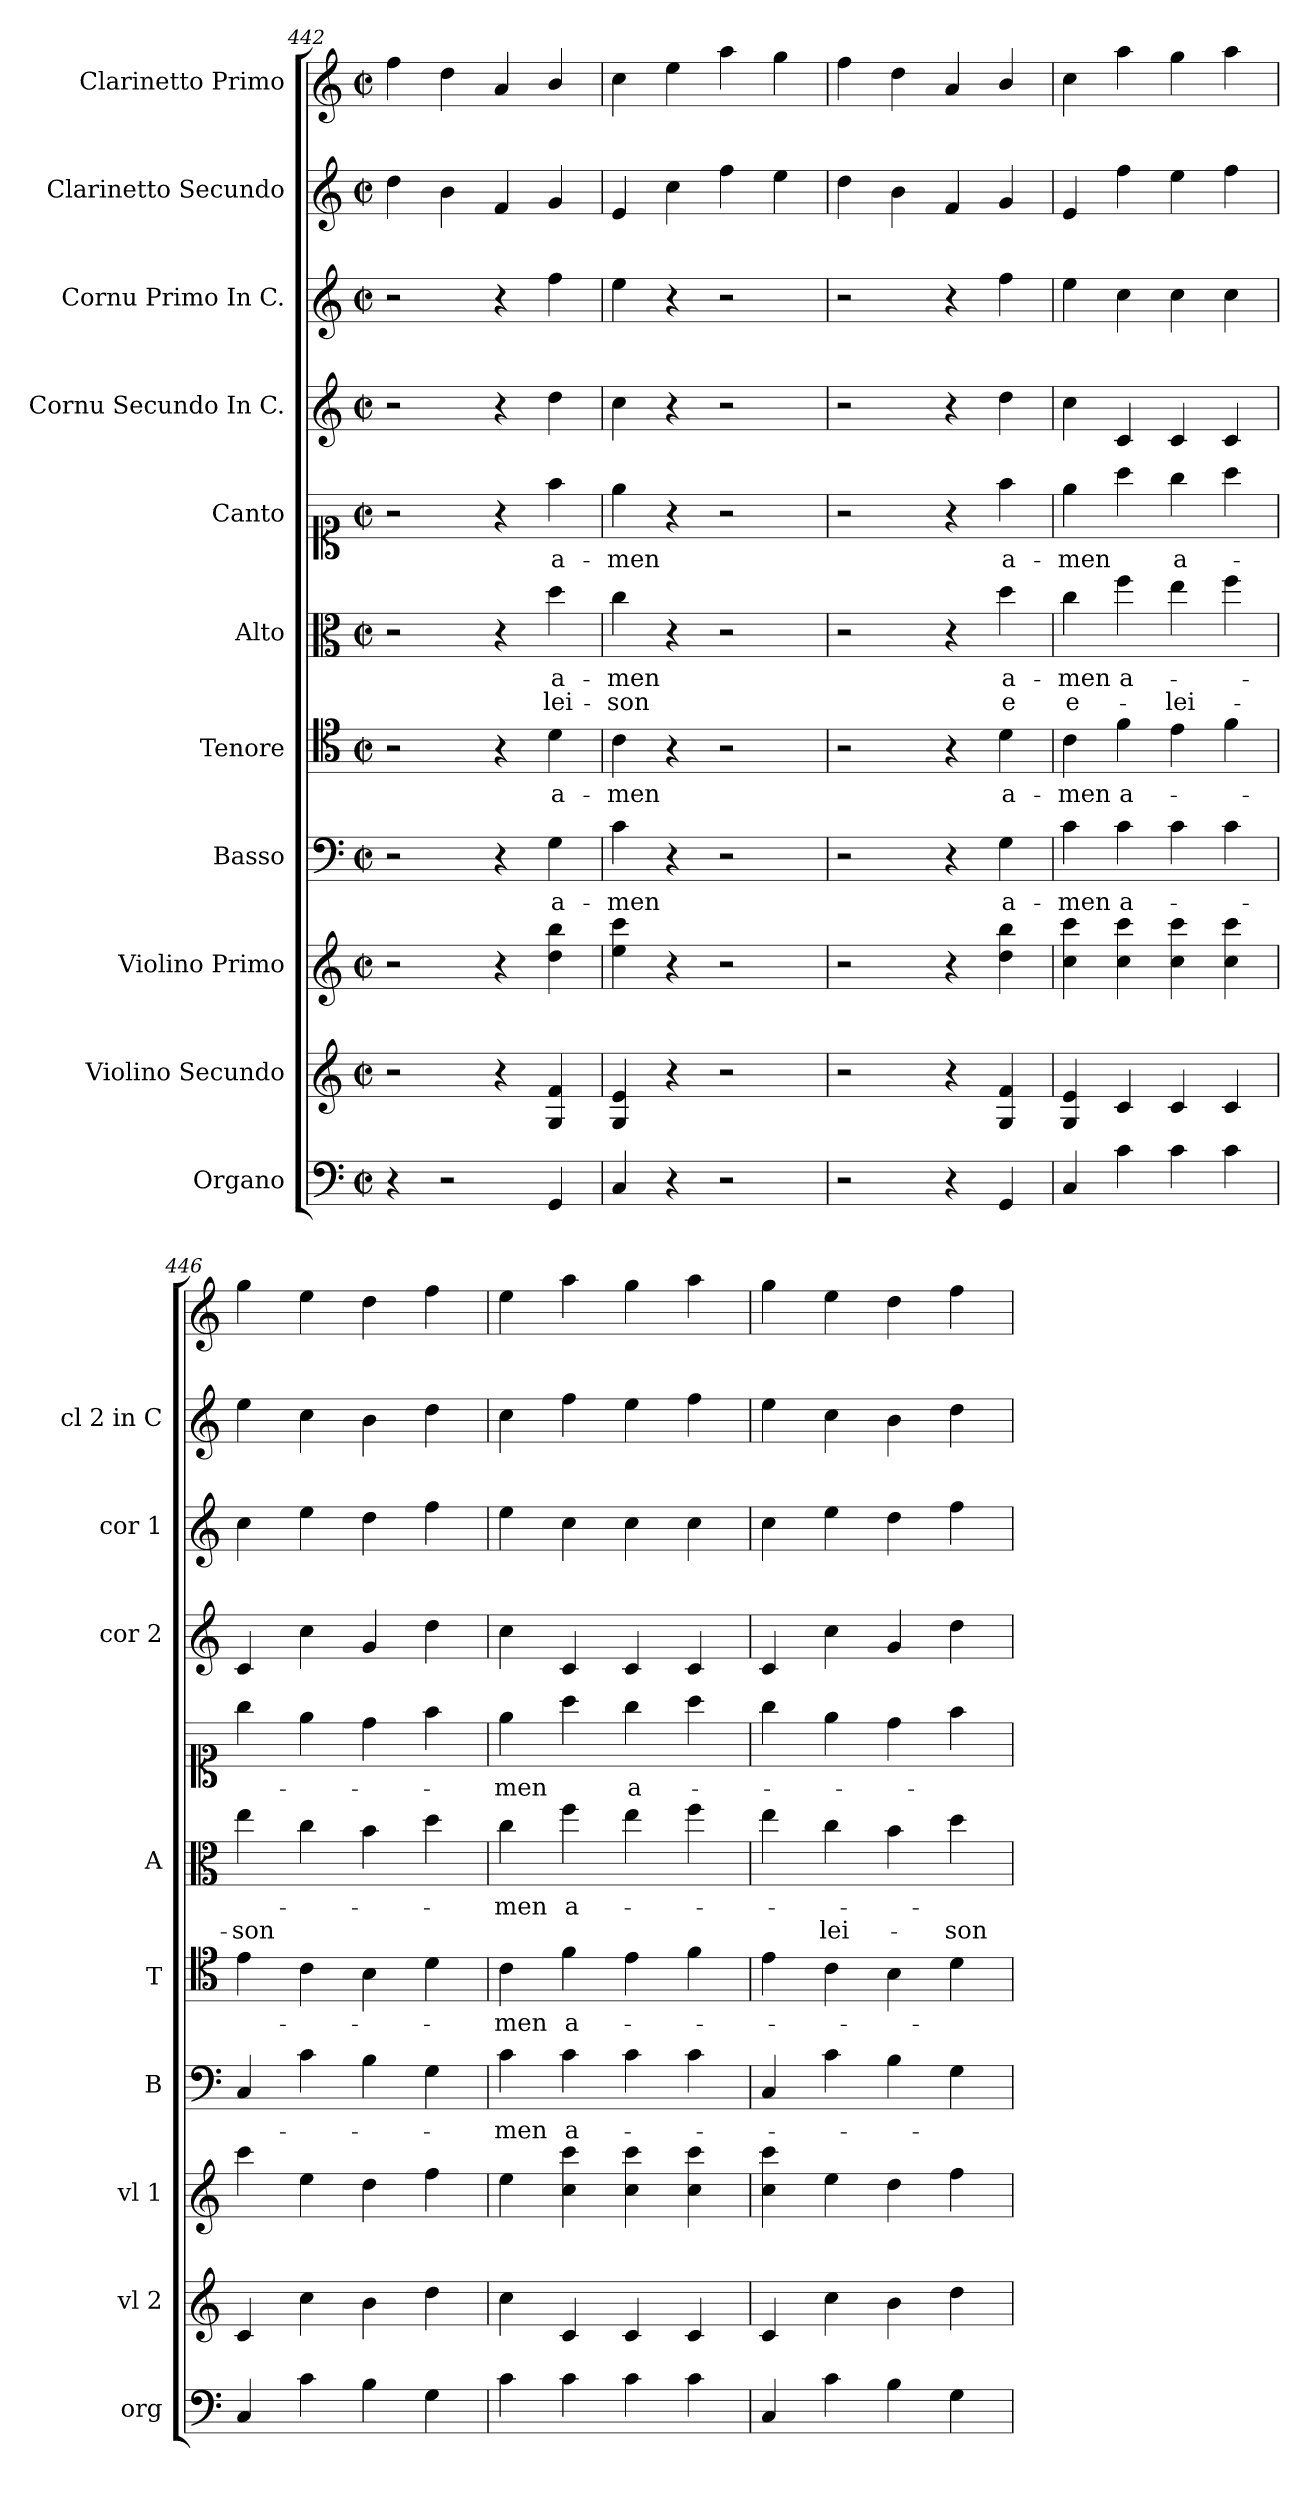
**kern	**kern	**kern	**kern	**text	**kern	**text	**kern	**text	**text	**kern	**text	**kern	**kern	**kern	**kern
*part11	*part10	*part9	*part8	*part8	*part7	*part7	*part6	*part6	*part6	*part5	*part5	*part4	*part3	*part2	*part1
*staff11	*staff10	*staff9	*staff8	*staff8	*staff7	*staff7	*staff6	*staff6	*staff6	*staff5	*staff5	*staff4	*staff3	*staff2	*staff1
*I"Organo	*I"Violino Secundo	*I"Violino Primo	*I"Basso	*	*I"Tenore	*	*I"Alto	*	*	*I"Canto	*	*I"Cornu Secundo In C.	*I"Cornu Primo In C.	*I"Clarinetto Secundo	*I"Clarinetto Primo
*I'org	*I'vl 2	*I'vl 1	*I'B	*	*I'T	*	*I'A	*	*	*	*	*I'cor 2	*I'cor 1	*I'cl 2 in C	*
*clefF4	*clefG2	*clefG2	*clefF4	*	*clefC4	*	*clefC3	*	*	*clefC1	*	*clefG2	*clefG2	*clefG2	*clefG2
*k[]	*k[]	*k[]	*k[]	*	*k[]	*	*k[]	*	*	*k[]	*	*k[]	*k[]	*k[]	*k[]
*M2/2	*M2/2	*M2/2	*M2/2	*	*M2/2	*	*M2/2	*	*	*M2/2	*	*M2/2	*M2/2	*M2/2	*M2/2
*met(c|)	*met(c|)	*met(c|)	*met(c|)	*	*met(c|)	*	*met(c|)	*	*	*met(c|)	*	*met(c|)	*met(c|)	*met(c|)	*met(c|)
=442	=442	=442	=442	=442	=442	=442	=442	=442	=442	=442	=442	=442	=442	=442	=442
4r	2r	2r	2r	.	2r	.	2r	.	.	2r	.	2r	2r	4dd\	4ff\
2r	.	.	.	.	.	.	.	.	.	.	.	.	.	4b\	4dd\
.	4r	4r	4r	.	4r	.	4r	.	.	4r	.	4r	4r	4f/	4a/
4GG/	4G/ 4f/	4dd\ 4bb\	4G\	a-	4d\	a-	4dd\	a-	lei-	4ff\	a-	4dd\	4ff\	4g/	4b/
=443	=443	=443	=443	=443	=443	=443	=443	=443	=443	=443	=443	=443	=443	=443	=443
4C/	4G/ 4e/	4ee\ 4ccc\	4c\	-men	4c\	-men	4cc\	-men	-son	4ee\	-men	4cc\	4ee\	4e/	4cc\
4r	4r	4r	4r	.	4r	.	4r	.	.	4r	.	4r	4r	4cc\	4ee\
2r	2r	2r	2r	.	2r	.	2r	.	.	2r	.	2r	2r	4ff\	4aa\
.	.	.	.	.	.	.	.	.	.	.	.	.	.	4ee\	4gg\
=444	=444	=444	=444	=444	=444	=444	=444	=444	=444	=444	=444	=444	=444	=444	=444
2r	2r	2r	2r	.	2r	.	2r	.	.	2r	.	2r	2r	4dd\	4ff\
.	.	.	.	.	.	.	.	.	.	.	.	.	.	4b\	4dd\
4r	4r	4r	4r	.	4r	.	4r	.	.	4r	.	4r	4r	4f/	4a/
4GG/	4G/ 4f/	4dd\ 4bb\	4G\	a-	4d\	a-	4dd\	a-	e	4ff\	a-	4dd\	4ff\	4g/	4b/
=445	=445	=445	=445	=445	=445	=445	=445	=445	=445	=445	=445	=445	=445	=445	=445
4C/	4G/ 4e/	4cc\ 4ccc\	4c\	-men	4c\	-men	4cc\	-men	e-	4ee\	-men	4cc\	4ee\	4e/	4cc\
4c\	4c/	4cc\ 4ccc\	4c\	a-	4f\	a-	4ff\	a-	.	4aa\	.	4c/	4cc\	4ff\	4aa\
4c\	4c/	4cc\ 4ccc\	4c\	.	4e\	.	4ee\	.	-lei-	4gg\	a-	4c/	4cc\	4ee\	4gg\
4c\	4c/	4cc\ 4ccc\	4c\	.	4f\	.	4ff\	.	.	4aa\	.	4c/	4cc\	4ff\	4aa\
=446	=446	=446	=446	=446	=446	=446	=446	=446	=446	=446	=446	=446	=446	=446	=446
4C/	4c/	4ccc\	4C/	.	4e\	.	4ee\	.	-son	4gg\	.	4c/	4cc\	4ee\	4gg\
4c\	4cc\	4ee\	4c\	.	4c\	.	4cc\	.	.	4ee\	.	4cc\	4ee\	4cc\	4ee\
4B\	4b\	4dd\	4B\	.	4B\	.	4b\	.	.	4dd\	.	4g/	4dd\	4b\	4dd\
4G\	4dd\	4ff\	4G\	.	4d\	.	4dd\	.	.	4ff\	.	4dd\	4ff\	4dd\	4ff\
=447	=447	=447	=447	=447	=447	=447	=447	=447	=447	=447	=447	=447	=447	=447	=447
4c\	4cc\	4ee\	4c\	-men	4c\	-men	4cc\	-men	.	4ee\	-men	4cc\	4ee\	4cc\	4ee\
4c\	4c/	4cc\ 4ccc\	4c\	a-	4f\	a-	4ff\	a-	.	4aa\	.	4c/	4cc\	4ff\	4aa\
4c\	4c/	4cc\ 4ccc\	4c\	.	4e\	.	4ee\	.	.	4gg\	a-	4c/	4cc\	4ee\	4gg\
4c\	4c/	4cc\ 4ccc\	4c\	.	4f\	.	4ff\	.	.	4aa\	.	4c/	4cc\	4ff\	4aa\
=448	=448	=448	=448	=448	=448	=448	=448	=448	=448	=448	=448	=448	=448	=448	=448
4C/	4c/	4cc\ 4ccc\	4C/	.	4e\	.	4ee\	.	.	4gg\	.	4c/	4cc\	4ee\	4gg\
4c\	4cc\	4ee\	4c\	.	4c\	.	4cc\	.	lei-	4ee\	.	4cc\	4ee\	4cc\	4ee\
4B\	4b\	4dd\	4B\	.	4B\	.	4b\	.	.	4dd\	.	4g/	4dd\	4b\	4dd\
4G\	4dd\	4ff\	4G\	.	4d\	.	4dd\	.	-son	4ff\	.	4dd\	4ff\	4dd\	4ff\
=	=	=	=	=	=	=	=	=	=	=	=	=	=	=	=
*-	*-	*-	*-	*-	*-	*-	*-	*-	*-	*-	*-	*-	*-	*-	*-
